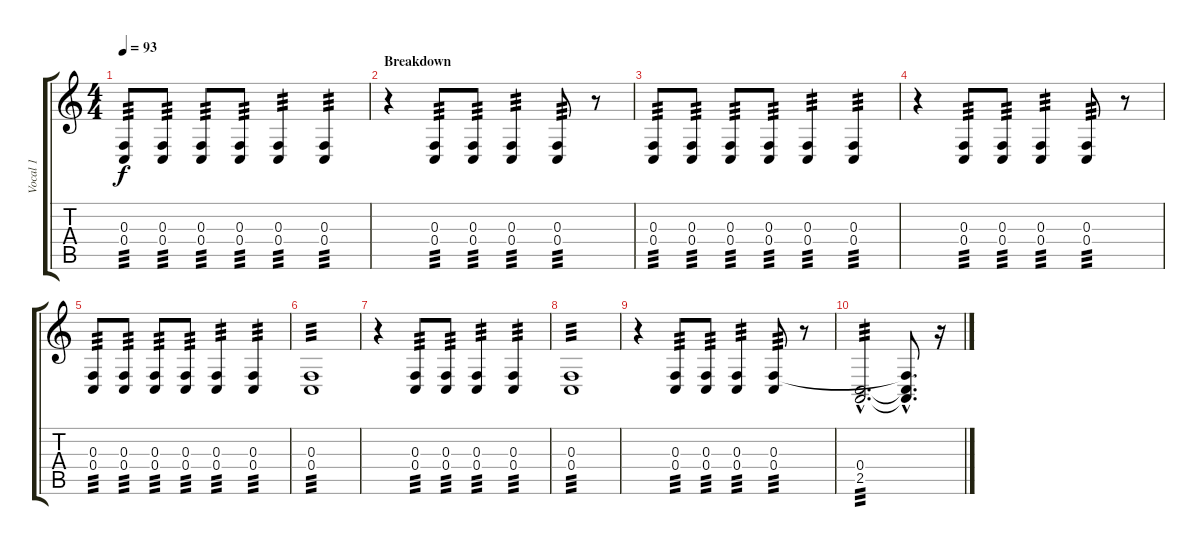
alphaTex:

\track ("Vocal 1" "Vocal 1") {instrument tenorsax}
\staff {score tabs}
\tuning (D4 A3 F3 C3 G2 C2) {hide}
\ts (4 4)
\tempo 93
\clef g2
\ks c
(0.3 0.4).8{tp 3 dy f} (0.3 0.4).8{tp 3} (0.3 0.4).8{tp 3} (0.3 0.4).8{tp 3} (0.3 0.4).4{tp 3} (0.3 0.4).4{tp 3} |
\section ("" "Breakdown")
r.4 (0.3 0.4).8{tp 3} (0.3 0.4).8{tp 3} (0.3 0.4).4{tp 3} (0.3 0.4).8{tp 3} r.8 |
(0.3 0.4).8{tp 3} (0.3 0.4).8{tp 3} (0.3 0.4).8{tp 3} (0.3 0.4).8{tp 3} (0.3 0.4).4{tp 3} (0.3 0.4).4{tp 3} |
r.4 (0.3 0.4).8{tp 3} (0.3 0.4).8{tp 3} (0.3 0.4).4{tp 3} (0.3 0.4).8{tp 3} r.8 |
(0.3 0.4).8{tp 3} (0.3 0.4).8{tp 3} (0.3 0.4).8{tp 3} (0.3 0.4).8{tp 3} (0.3 0.4).4{tp 3} (0.3 0.4).4{tp 3} |
(0.3 0.4).1{tp 3} |
r.4 (0.3 0.4).8{tp 3} (0.3 0.4).8{tp 3} (0.3 0.4).4{tp 3} (0.3 0.4).4{tp 3} |
(0.3 0.4).1{tp 3} |
r.4 (0.3 0.4).8{tp 3} (0.3 0.4).8{tp 3} (0.3 0.4).4{tp 3} (0.3 0.4).8{tp 3} r.8 |
(0.4{hac} 2.5{hac}).2{d tp 3} (0.3{hac t} 0.4{hac t} 2.5{hac t}).8{d} r.16
